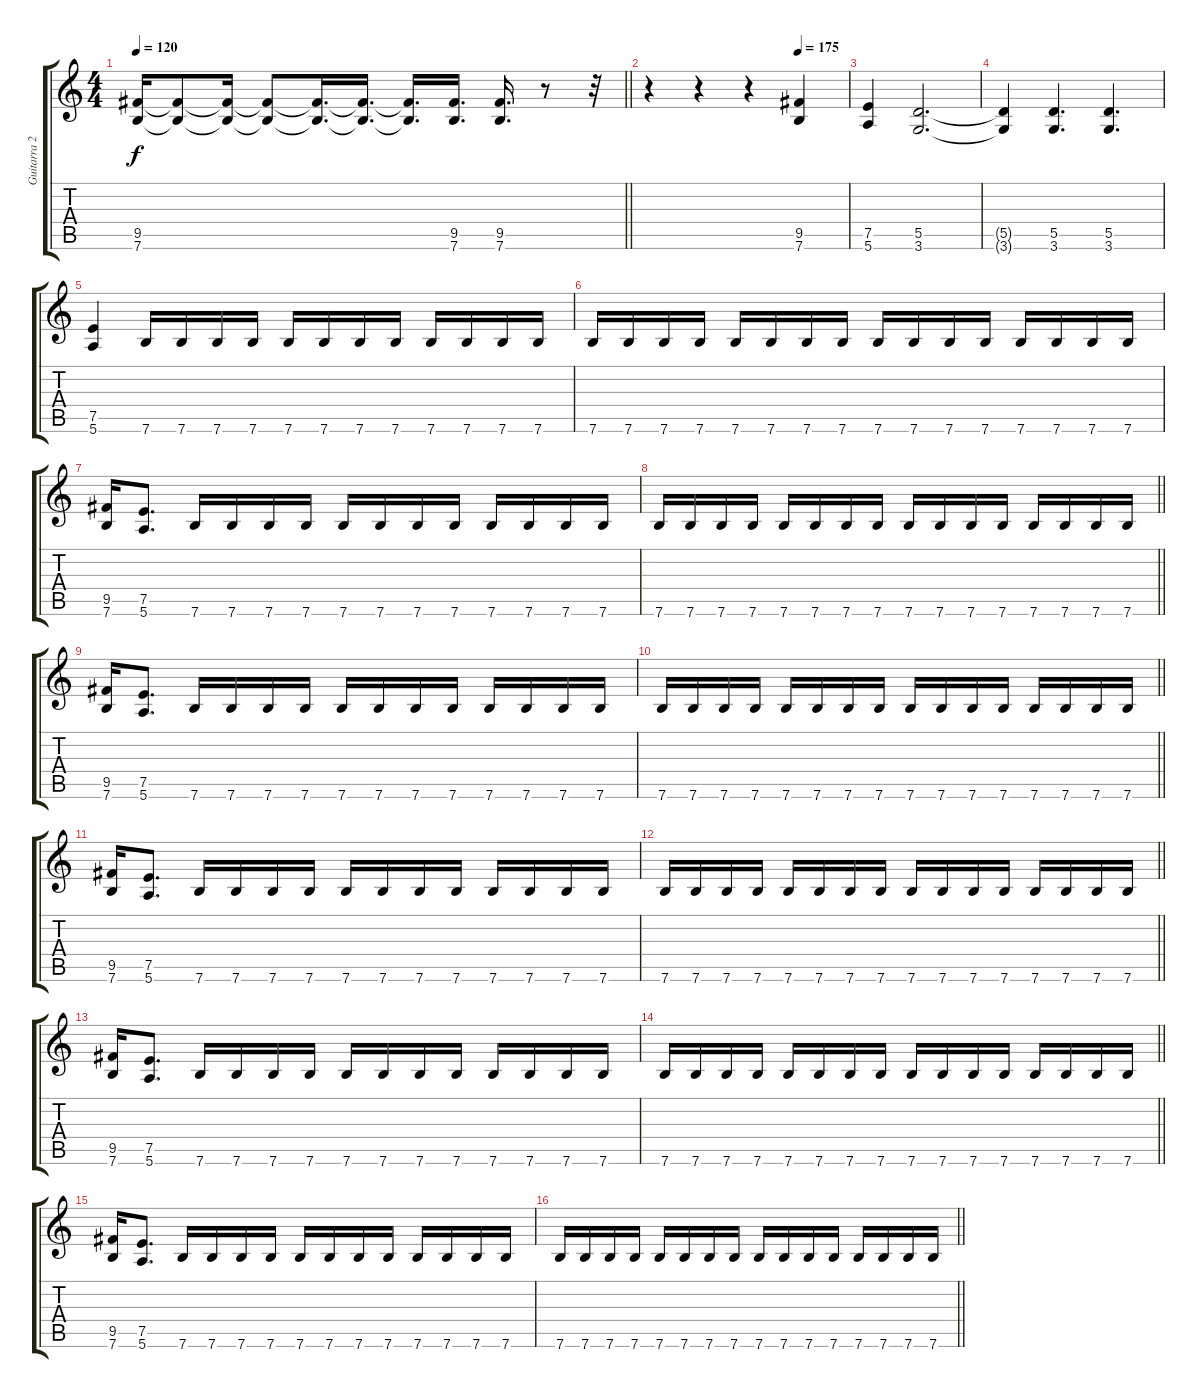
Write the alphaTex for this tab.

\track ("Guitarra 2" "Guitarra 2") {instrument overdrivenguitar}
\staff {score tabs}
\tuning (E4 B3 G3 D3 A2 E2) {hide}
\ts (4 4)
\tempo 120
\clef g2
\barLineRight lightlight
\ks c
(9.5 7.6).16{dy f volume 12} (9.5{t} 7.6{t}).8 (9.5{t} 7.6{t}).16 (9.5{t} 7.6{t}).8 (9.5{t} 7.6{t}).16{d} (9.5{t} 7.6{t}).16{d} (9.5{t} 7.6{t}).16{d} (9.5 7.6).16{d} (9.5 7.6).16{d} r.8 r.32 |
\tempo (175 0.75)
r.4 r.4 r.4 (9.5 7.6).4 |
(7.5 5.6).4 (5.5 3.6).2{d} |
(5.5{t} 3.6{t}).4 (5.5 3.6).4{d} (5.5 3.6).4{d} |
(7.5 5.6).4 7.6.16 7.6.16 7.6.16 7.6.16 7.6.16 7.6.16 7.6.16 7.6.16 7.6.16 7.6.16 7.6.16 7.6.16 |
7.6.16 7.6.16 7.6.16 7.6.16 7.6.16 7.6.16 7.6.16 7.6.16 7.6.16 7.6.16 7.6.16 7.6.16 7.6.16 7.6.16 7.6.16 7.6.16 |
(9.5 7.6).16 (7.5 5.6).8{d} 7.6.16 7.6.16 7.6.16 7.6.16 7.6.16 7.6.16 7.6.16 7.6.16 7.6.16 7.6.16 7.6.16 7.6.16 |
\barLineRight lightlight
7.6.16 7.6.16 7.6.16 7.6.16 7.6.16 7.6.16 7.6.16 7.6.16 7.6.16 7.6.16 7.6.16 7.6.16 7.6.16 7.6.16 7.6.16 7.6.16 |
(9.5 7.6).16 (7.5 5.6).8{d} 7.6.16 7.6.16 7.6.16 7.6.16 7.6.16 7.6.16 7.6.16 7.6.16 7.6.16 7.6.16 7.6.16 7.6.16 |
\barLineRight lightlight
7.6.16 7.6.16 7.6.16 7.6.16 7.6.16 7.6.16 7.6.16 7.6.16 7.6.16 7.6.16 7.6.16 7.6.16 7.6.16 7.6.16 7.6.16 7.6.16 |
(9.5 7.6).16 (7.5 5.6).8{d} 7.6.16 7.6.16 7.6.16 7.6.16 7.6.16 7.6.16 7.6.16 7.6.16 7.6.16 7.6.16 7.6.16 7.6.16 |
\barLineRight lightlight
7.6.16 7.6.16 7.6.16 7.6.16 7.6.16 7.6.16 7.6.16 7.6.16 7.6.16 7.6.16 7.6.16 7.6.16 7.6.16 7.6.16 7.6.16 7.6.16 |
(9.5 7.6).16 (7.5 5.6).8{d} 7.6.16 7.6.16 7.6.16 7.6.16 7.6.16 7.6.16 7.6.16 7.6.16 7.6.16 7.6.16 7.6.16 7.6.16 |
\barLineRight lightlight
7.6.16 7.6.16 7.6.16 7.6.16 7.6.16 7.6.16 7.6.16 7.6.16 7.6.16 7.6.16 7.6.16 7.6.16 7.6.16 7.6.16 7.6.16 7.6.16 |
(9.5 7.6).16 (7.5 5.6).8{d} 7.6.16 7.6.16 7.6.16 7.6.16 7.6.16 7.6.16 7.6.16 7.6.16 7.6.16 7.6.16 7.6.16 7.6.16 |
\barLineRight lightlight
7.6.16 7.6.16 7.6.16 7.6.16 7.6.16 7.6.16 7.6.16 7.6.16 7.6.16 7.6.16 7.6.16 7.6.16 7.6.16 7.6.16 7.6.16 7.6.16
